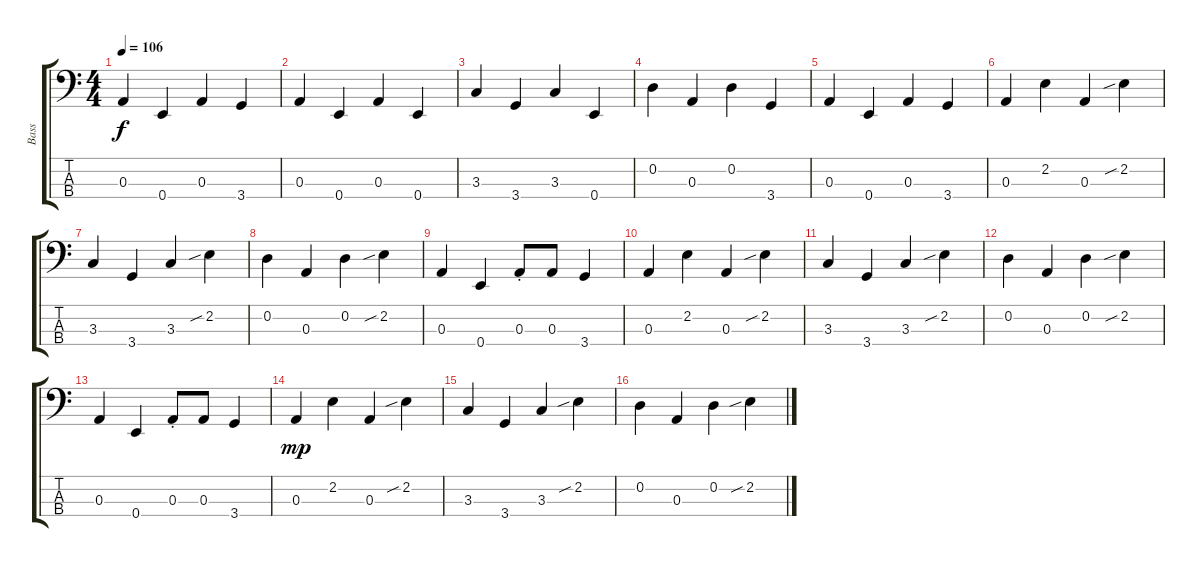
\track ("Bass" "Bass") {instrument electricbassfinger}
\staff {score tabs}
\tuning (G2 D2 A1 E1) {hide}
\ts (4 4)
\tempo 106
\clef f4
\ks c
0.3.4{dy f} 0.4.4 0.3.4 3.4.4 |
0.3.4 0.4.4 0.3.4 0.4.4 |
3.3.4 3.4.4 3.3.4 0.4.4 |
0.2.4 0.3.4 0.2.4 3.4.4 |
0.3.4 0.4.4 0.3.4 3.4.4 |
0.3.4 2.2.4 0.3.4 2.2{sib}.4 |
3.3.4 3.4.4 3.3.4 2.2{sib}.4 |
0.2.4 0.3.4 0.2.4 2.2{sib}.4 |
0.3.4 0.4.4 0.3{st}.8 0.3.8 3.4.4 |
0.3.4 2.2.4 0.3.4 2.2{sib}.4 |
3.3.4 3.4.4 3.3.4 2.2{sib}.4 |
0.2.4 0.3.4 0.2.4 2.2{sib}.4 |
0.3.4 0.4.4 0.3{st}.8 0.3.8 3.4.4 |
0.3.4{dy mp} 2.2.4 0.3.4 2.2{sib}.4 |
3.3.4 3.4.4 3.3.4 2.2{sib}.4 |
0.2.4 0.3.4 0.2.4 2.2{sib}.4
